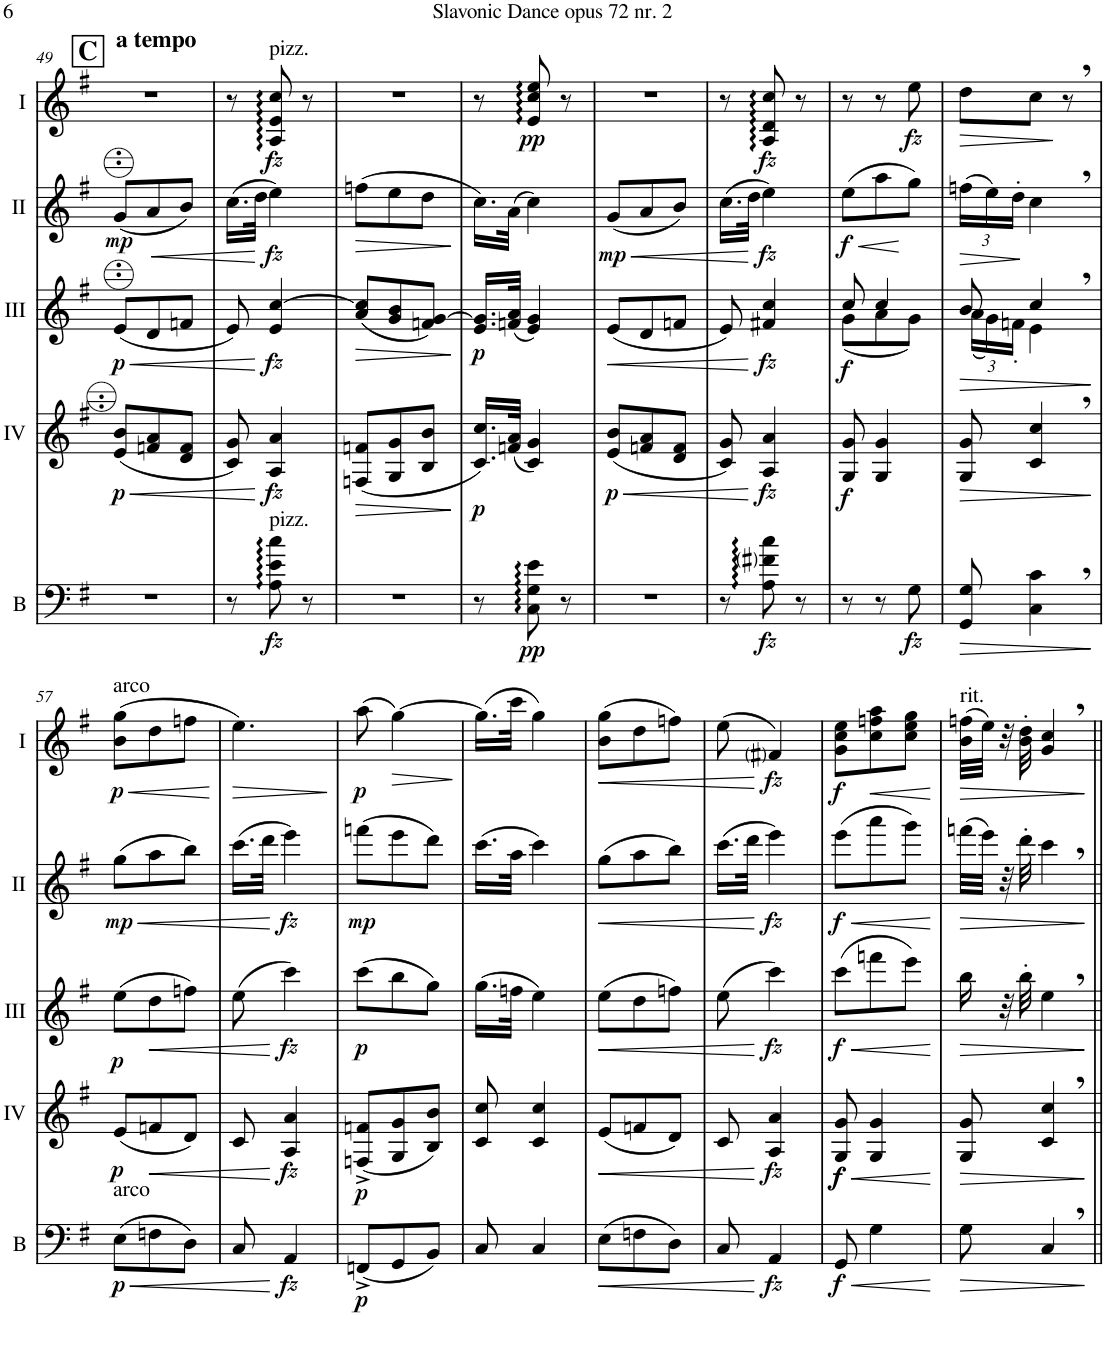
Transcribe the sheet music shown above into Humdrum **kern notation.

**kern	**dynam	**kern	**dynam	**kern	**dynam	**kern	**dynam	**kern	**dynam
*part5	*part5	*part4	*part4	*part3	*part3	*part2	*part2	*part1	*part1
*staff5	*staff5	*staff4	*staff4	*staff3	*staff3	*staff2	*staff2	*staff1	*staff1
*I"Bass	*	*I"Acc. 4	*	*I"Acc. 3	*	*I"Acc. 2	*	*I"Acc. 1	*
*I'B	*	*	*	*	*	*	*	*	*
!!LO:PB:g=z
*clefF4	*	*clefG2	*	*clefG2	*	*clefG2	*	*clefG2	*
*Trd7c12	*	*Trd7c12	*	*Trd7c12	*	*	*	*	*
*k[f#]	*	*k[f#]	*	*k[f#]	*	*k[f#]	*	*k[f#]	*
*M3/8	*	*M3/8	*	*M3/8	*	*M3/8	*	*M3/8	*
!!LO:REH:place=s1:a:B:cj:fs=14:t=C
=49	=49	=49	=49	=49	=49	=49	=49	=49	=49
!	!	!	!	!	!	!	!	!LO:TX:a:B:t=a tempo	!
!	!	!	!LO:HP:b	!	!LO:HP:b	!	!	!	!
!	!	!	!LO:DY:n=1:b	!	!LO:DY:n=1:b	!	!LO:DY:b	!	!
4.r	.	(8e/ 8b/L	< p	(8ee/L	< p	(8g/L	mp	4.r	.
!	!	!	!	!	!	!	!LO:HP:b	!	!
.	.	8fn/ 8a/	.	8dd/	.	8a/	<	.	.
.	.	8d/ 8f/J	.	8ffn/J	.	8b/J)	.	.	.
=50	=50	=50	=50	=50	=50	=50	=50	=50	=50
8r	.	8c/ 8g/)	.	8ee/)	.	(16.cc\LL	.	8r	.
.	.	.	.	.	.	32dd\JJk	.	.	.
!	!	!	!	!	!	!	!	!LO:TX:a:t=pizz.	!
!LO:TX:a:t=pizz.	!	!	!	!	!	!	!	!	!
!	!LO:DY:b	!	!LO:DY:n=1:b	!	!LO:DY:n=1:b	!	!LO:DY:n=1:b	!	!LO:DY:b
8A\ 8e\ 8cc\	fz	4A/ 4a/	[ fz	4ee/ [4ccc/	[ fz	4ee\)	[ fz	8A/ 8e/ 8cc/	fz
8r	.	.	.	.	.	.	.	8r	.
=51	=51	=51	=51	=51	=51	=51	=51	=51	=51
!	!	!	!LO:HP:b	!	!LO:HP:b	!	!LO:HP:b	!	!
4.r	.	(8Fn/ 8fn/L	>	(8aa/ 8ccc/]L	>	(8ffn\L	>	4.r	.
.	.	8G/ 8g/	.	8gg/ 8bb/	.	8ee\	.	.	.
.	.	8B/ 8b/J	.	8ffn/ [8gg/J)	.	8dd\J	.	.	.
.	.	.	]	.	]	.	]	.	.
=52	=52	=52	=52	=52	=52	=52	=52	=52	=52
!	!	!	!LO:DY:b	!	!LO:DY:b	!	!	!	!
8r	.	16.c/ 16.cc/LL)	p	16.ee/ 16.gg/]LL	p	16.cc\LL)	.	8r	.
.	.	(32fn/ 32a/JJk	.	(32ffn/ 32aa/JJk	.	(32a\JJk	.	.	.
!	!LO:DY:b	!	!	!	!	!	!	!	!LO:DY:b
8C\ 8G\ 8e\	pp	4c/ 4g/)	.	4ee/ 4gg/)	.	4cc\)	.	8e/ 8cc/ 8ee/	pp
8r	.	.	.	.	.	.	.	8r	.
=53	=53	=53	=53	=53	=53	=53	=53	=53	=53
!	!	!	!LO:HP:b	!	!LO:HP:b	!	!LO:HP:b	!	!
!	!	!	!LO:DY:n=1:b	!	!	!	!LO:DY:n=1:b	!	!
4.r	.	(8e/ 8b/L	< p	(8ee/L	<	(8g/L	< mp	4.r	.
.	.	8fn/ 8a/	.	8dd/	.	8a/	.	.	.
.	.	8d/ 8f/J	.	8ffn/J	.	8b/J)	.	.	.
=54	=54	=54	=54	=54	=54	=54	=54	=54	=54
8r	.	8c/ 8g/)	.	8ee/)	.	(16.cc\LL	.	8r	.
.	.	.	.	.	.	32dd\JJk	.	.	.
!	!LO:DY:b	!	!LO:DY:n=1:b	!	!LO:DY:n=1:b	!	!LO:DY:n=1:b	!	!LO:DY:b
8A\ 8f#i\ 8cc\	fz	4A/ 4a/	[ fz	4ff#X/ 4ccc/	[ fz	4ee\)	[ fz	8A/ 8d/ 8cc/	fz
8r	.	.	.	.	.	.	.	8r	.
=55	=55	=55	=55	=55	=55	=55	=55	=55	=55
*	*	*	*	*^	*	*	*	*	*
!	!	!	!LO:DY:b	!	!	!LO:DY:b	!	!LO:HP:b	!	!
!	!	!	!	!	!	!	!	!LO:DY:n=1:b	!	!
8r	.	8G/ 8g/	f	8ccc/	(8gg\L	f	(8ee\L	< f	8r	.
8r	.	4G/ 4g/	.	4ccc/	8aa\	.	8aa\	.	8r	.
!	!LO:DY:b	!	!	!	!	!	!	!	!	!LO:DY:b
8G\	fz	.	.	.	8gg\J)	.	8gg\J)	[	8ee\	fz
=56	=56	=56	=56	=56	=56	=56	=56	=56	=56	=56
!	!LO:HP:b	!	!LO:HP:b	!	!	!LO:HP:b	!	!	!	!
*	*	*	*	*	*Xbrackettup	*	*Xbrackettup	*	*	*
!	!	!	!	!	!	!	!	!LO:HP:b	!	!LO:HP:b
8GG/ 8G/	>	8G/ 8g/	>	8bb/	(24aa\LL	>	(24ffn\LL	>	8dd\L	>
.	.	.	.	.	24gg\)	.	24ee\)	.	.	.
.	.	.	.	.	24ffn'\JJ	.	24dd'\JJ	.	.	.
4C\, 4c\,	.	4c/, 4cc/,	.	4ccc,/	4ee\	.	4cc,\	]	8cc\J	.
.	.	.	.	.	.	.	.	.	8r	]
*	*	*	*	*v	*v	*	*	*	*	*
.	]	.	]	.	]	.	.	.	.
!!LO:LB:g=z
=57	=57	=57	=57	=57	=57	=57	=57	=57	=57
!	!	!	!	!	!	!	!	!LO:TX:a:t=arco	!
!LO:TX:a:t=arco	!	!	!	!	!	!	!	!	!
!	!LO:HP:b	!	!	!	!	!	!LO:HP:b	!	!LO:HP:b
!	!LO:DY:n=1:b	!	!LO:DY:b	!	!LO:DY:b	!	!LO:DY:n=1:b	!	!LO:DY:n=1:b
(8E\L	< p	(8e/L	p	(8eee\L	p	(8gg\L	< mp	(8b\ 8gg\L	< p
!	!	!	!LO:HP:b	!	!LO:HP:b	!	!	!	!
8Fn\	.	8fn/	<	8ddd\	<	8aa\	.	8dd\	.
8D\J)	.	8d/J)	.	8fffn\J)	.	8bb\J)	.	8ffn\J	.
.	.	.	.	.	.	.	.	.	[
=58	=58	=58	=58	=58	=58	=58	=58	=58	=58
!	!	!	!	!	!	!	!	!	!LO:HP:b
8C/	.	8c/	.	(8eee\	.	(16.ccc\LL	.	4.ee\)	>
.	.	.	.	.	.	32ddd\JJk	.	.	.
!	!LO:DY:n=1:b	!	!LO:DY:n=1:b	!	!LO:DY:n=1:b	!	!LO:DY:n=1:b	!	!
4AA/	[ fz	4A/ 4a/	[ fz	4cccc\)	[ fz	4eee\)	[ fz	.	.
.	.	.	.	.	.	.	.	.	]
=59	=59	=59	=59	=59	=59	=59	=59	=59	=59
!	!LO:DY:b	!	!LO:DY:b	!	!LO:DY:b	!	!LO:DY:b	!	!LO:DY:b
(8FFn^/L	p	(8Fn/^ 8fn/^L	p	(8cccc\L	p	(8fffn\L	mp	(8aa\	p
!	!	!	!	!	!	!	!	!	!LO:HP:b
8GG/	.	8G/ 8g/	.	8bbb\	.	8eee\	.	[4gg\)	>
8BB/J)	.	8B/ 8b/J)	.	8ggg\J)	.	8ddd\J)	.	.	.
.	.	.	.	.	.	.	.	.	]
=60	=60	=60	=60	=60	=60	=60	=60	=60	=60
8C/	.	8c/ 8cc/	.	(16.ggg\LL	.	(16.ccc\LL	.	(16.gg\LL]	.
.	.	.	.	32fffn\JJk	.	32aa\JJk	.	32ccc\JJk	.
4C/	.	4c/ 4cc/	.	4eee\)	.	4ccc\)	.	4gg\)	.
=61	=61	=61	=61	=61	=61	=61	=61	=61	=61
!	!LO:HP:b	!	!LO:HP:b	!	!LO:HP:b	!	!LO:HP:b	!	!LO:HP:b
(8E\L	<	(8e/L	<	(8eee\L	<	(8gg\L	<	(8b\ 8gg\L	<
8Fn\	.	8fn/	.	8ddd\	.	8aa\	.	8dd\	.
8D\J)	.	8d/J)	.	8fffn\J)	.	8bb\J)	.	8ffn\J)	.
=62	=62	=62	=62	=62	=62	=62	=62	=62	=62
8C/	.	8c/	.	(8eee\	.	(16.ccc\LL	.	(8ee\	.
.	.	.	.	.	.	32ddd\JJk	.	.	.
!	!LO:DY:n=1:b	!	!LO:DY:n=1:b	!	!LO:DY:n=1:b	!	!LO:DY:n=1:b	!	!LO:DY:n=1:b
4AA/	[ fz	4A/ 4a/	[ fz	4cccc\)	[ fz	4eee\)	[ fz	4f#i/)	[ fz
=63	=63	=63	=63	=63	=63	=63	=63	=63	=63
!	!LO:HP:b	!	!LO:HP:b	!	!LO:HP:b	!	!LO:HP:b	!	!
!	!LO:DY:n=1:b	!	!LO:DY:n=1:b	!	!	!	!	!	!
!	!	!	!LO:DY:n=2:b	!	!LO:DY:n=1:b	!	!LO:DY:n=1:b	!	!LO:DY:b
8GG/	< f	8G/ 8g/	< f f	(8cccc\L	< f	(8eee\L	< f	8g\ 8cc\ 8ee\L	f
!	!	!	!	!	!	!	!	!	!LO:HP:b
4G\	.	4G/ 4g/	.	8ffffn\	.	8aaa\	.	8cc\ 8ffn\ 8aa\	<
.	.	.	.	8eeee\J)	.	8ggg\J)	.	8cc\ 8ee\ 8gg\J	.
.	[	.	[	.	[	.	[	.	[
=64	=64	=64	=64	=64	=64	=64	=64	=64	=64
!	!	!	!	!	!	!	!	!LO:TX:a:t=rit.	!
!	!LO:HP:b	!	!LO:HP:b	!	!LO:HP:b	!	!LO:HP:b	!	!LO:HP:b
8G\	>	8G/ 8g/	>	16bbb\	>	(32fffn\LLL	>	(32b\ 32ffn\LLL	>
.	.	.	.	.	.	32eee\JJJ)	.	32ee\JJJ)	.
.	.	.	.	32r	.	32r	.	32r	.
.	.	.	.	32bbb'\	.	32ddd'\	.	32b\' 32dd\'	.
4C,/	.	4c/, 4cc/,	.	4eee,\	.	4ccc,\	.	4g/, 4cc/,	.
.	]	.	]	.	]	.	]	.	]
=||	=||	=||	=||	=||	=||	=||	=||	=||	=||
*-	*-	*-	*-	*-	*-	*-	*-	*-	*-
